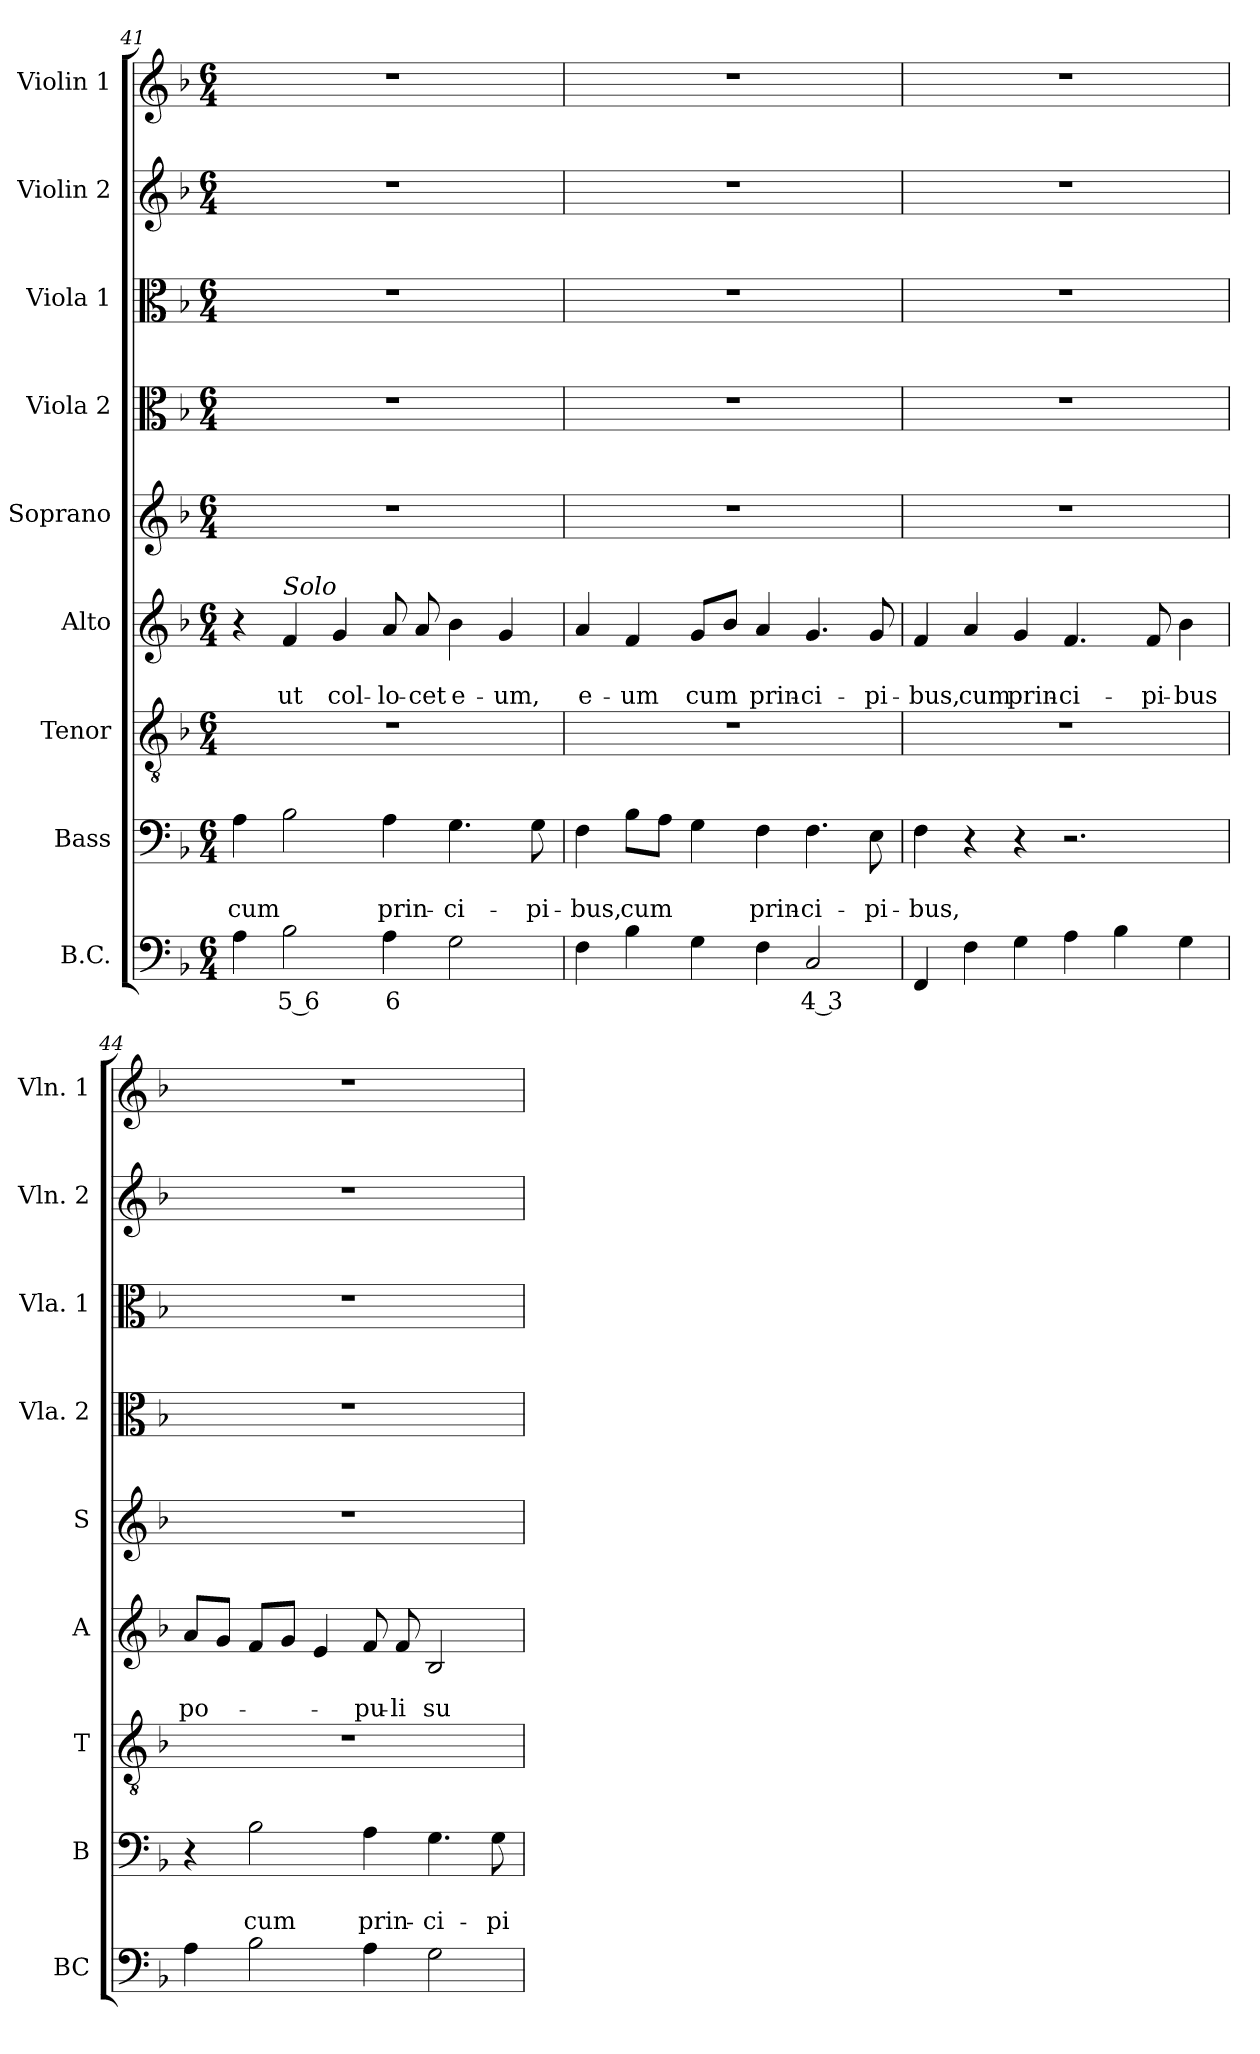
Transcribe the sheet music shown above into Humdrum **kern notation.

**kern	**text	**kern	**text	**text	**kern	**kern	**text	**text	**kern	**kern	**kern	**kern	**kern
*part9	*part9	*part8	*part8	*part8	*part7	*part6	*part6	*part6	*part5	*part4	*part3	*part2	*part1
*staff9	*staff9	*staff8	*staff8	*staff8	*staff7	*staff6	*staff6	*staff6	*staff5	*staff4	*staff3	*staff2	*staff1
*I"B.C.	*	*I"Bass	*	*	*I"Tenor	*I"Alto	*	*	*I"Soprano	*I"Viola 2	*I"Viola 1	*I"Violin 2	*I"Violin 1
*I'BC	*	*I'B	*	*	*I'T	*I'A	*	*	*I'S	*I'Vla. 2	*I'Vla. 1	*I'Vln. 2	*I'Vln. 1
*clefF4	*	*clefF4	*	*	*clefGv2	*clefG2	*	*	*clefG2	*clefC3	*clefC3	*clefG2	*clefG2
*k[b-]	*	*k[b-]	*	*	*k[b-]	*k[b-]	*	*	*k[b-]	*k[b-]	*k[b-]	*k[b-]	*k[b-]
*F:	*	*F:	*	*	*F:	*F:	*	*	*F:	*F:	*F:	*F:	*F:
*M6/4	*	*M6/4	*	*	*M6/4	*M6/4	*	*	*M6/4	*M6/4	*M6/4	*M6/4	*M6/4
=41	=41	=41	=41	=41	=41	=41	=41	=41	=41	=41	=41	=41	=41
!	!	!	!	!LO:LY:b	!	!	!	!	!	!	!	!	!
4A\	.	4A\	.	cum	1.r	4r	.	.	1.r	1.r	1.r	1.r	1.r
!	!	!	!	!	!	!LO:TX:a:i:t=Solo	!	!	!	!	!	!	!
!	!LO:LY:b	!	!	!	!	!	!	!LO:LY:b	!	!	!	!	!
2B-\	5 6	2B-\	.	.	.	4f/	.	ut	.	.	.	.	.
!	!	!	!	!	!	!	!	!LO:LY:b	!	!	!	!	!
.	.	.	.	.	.	4g/	.	col-	.	.	.	.	.
!	!LO:LY:b	!	!	!LO:LY:b	!	!	!	!LO:LY:b	!	!	!	!	!
4A\	6	4A\	.	prin-	.	8a/	.	-lo-	.	.	.	.	.
!	!	!	!	!	!	!	!	!LO:LY:b	!	!	!	!	!
.	.	.	.	.	.	8a/	.	-cet	.	.	.	.	.
!	!	!	!	!LO:LY:b	!	!	!	!LO:LY:b	!	!	!	!	!
2G\	.	4.G\	.	-ci-	.	4b-\	.	e-	.	.	.	.	.
!	!	!	!	!	!	!	!	!LO:LY:b	!	!	!	!	!
.	.	.	.	.	.	4g/	.	-um,	.	.	.	.	.
!	!	!	!	!LO:LY:b	!	!	!	!	!	!	!	!	!
.	.	8G\	.	-pi-	.	.	.	.	.	.	.	.	.
!!LO:LB:g=z
=42	=42	=42	=42	=42	=42	=42	=42	=42	=42	=42	=42	=42	=42
!	!	!	!	!LO:LY:b	!	!	!	!LO:LY:b	!	!	!	!	!
4F\	.	4F\	.	-bus,	1.r	4a/	.	e-	1.r	1.r	1.r	1.r	1.r
!	!	!	!	!LO:LY:b	!	!	!	!LO:LY:b	!	!	!	!	!
4B-\	.	8B-\L	.	cum	.	4f/	.	-um	.	.	.	.	.
.	.	8A\J	.	.	.	.	.	.	.	.	.	.	.
!	!	!	!	!	!	!	!	!LO:LY:b	!	!	!	!	!
4G\	.	4G\	.	.	.	8g/L	.	cum	.	.	.	.	.
.	.	.	.	.	.	8b-/J	.	.	.	.	.	.	.
!	!	!	!	!LO:LY:b	!	!	!	!LO:LY:b	!	!	!	!	!
4F\	.	4F\	.	prin-	.	4a/	.	prin-	.	.	.	.	.
!	!LO:LY:b	!	!	!LO:LY:b	!	!	!	!LO:LY:b	!	!	!	!	!
2C/	4 3	4.F\	.	-ci-	.	4.g/	.	-ci-	.	.	.	.	.
!	!	!	!	!LO:LY:b	!	!	!	!LO:LY:b	!	!	!	!	!
.	.	8E\	.	-pi-	.	8g/	.	-pi-	.	.	.	.	.
=43	=43	=43	=43	=43	=43	=43	=43	=43	=43	=43	=43	=43	=43
!	!	!	!	!LO:LY:b	!	!	!	!LO:LY:b	!	!	!	!	!
4FF/	.	4F\	.	-bus,	1.r	4f/	.	-bus,	1.r	1.r	1.r	1.r	1.r
!	!	!	!	!	!	!	!	!LO:LY:b	!	!	!	!	!
4F\	.	4r	.	.	.	4a/	.	cum	.	.	.	.	.
!	!	!	!	!	!	!	!	!LO:LY:b	!	!	!	!	!
4G\	.	4r	.	.	.	4g/	.	prin-	.	.	.	.	.
!	!	!	!	!	!	!	!	!LO:LY:b	!	!	!	!	!
4A\	.	2.r	.	.	.	4.f/	.	-ci-	.	.	.	.	.
4B-\	.	.	.	.	.	.	.	.	.	.	.	.	.
!	!	!	!	!	!	!	!	!LO:LY:b	!	!	!	!	!
.	.	.	.	.	.	8f/	.	-pi-	.	.	.	.	.
!	!	!	!	!	!	!	!	!LO:LY:b	!	!	!	!	!
4G\	.	.	.	.	.	4b-\	.	-bus	.	.	.	.	.
=44	=44	=44	=44	=44	=44	=44	=44	=44	=44	=44	=44	=44	=44
!	!	!	!	!	!	!	!	!LO:LY:b	!	!	!	!	!
4A\	.	4r	.	.	1.r	8a/L	.	po-	1.r	1.r	1.r	1.r	1.r
.	.	.	.	.	.	8g/J	.	.	.	.	.	.	.
!	!	!	!	!LO:LY:b	!	!	!	!	!	!	!	!	!
2B-\	.	2B-\	.	cum	.	8f/L	.	.	.	.	.	.	.
.	.	.	.	.	.	8g/J	.	.	.	.	.	.	.
.	.	.	.	.	.	4e/	.	.	.	.	.	.	.
!	!	!	!	!LO:LY:b	!	!	!	!LO:LY:b	!	!	!	!	!
4A\	.	4A\	.	prin-	.	8f/	.	-pu-	.	.	.	.	.
!	!	!	!	!	!	!	!	!LO:LY:b	!	!	!	!	!
.	.	.	.	.	.	8f/	.	-li	.	.	.	.	.
!	!	!	!	!LO:LY:b	!	!	!	!LO:LY:b	!	!	!	!	!
2G\	.	4.G\	.	-ci-	.	2B-/	.	su-	.	.	.	.	.
!	!	!	!	!LO:LY:b	!	!	!	!	!	!	!	!	!
.	.	8G\	.	-pi-	.	.	.	.	.	.	.	.	.
=	=	=	=	=	=	=	=	=	=	=	=	=	=
*-	*-	*-	*-	*-	*-	*-	*-	*-	*-	*-	*-	*-	*-
